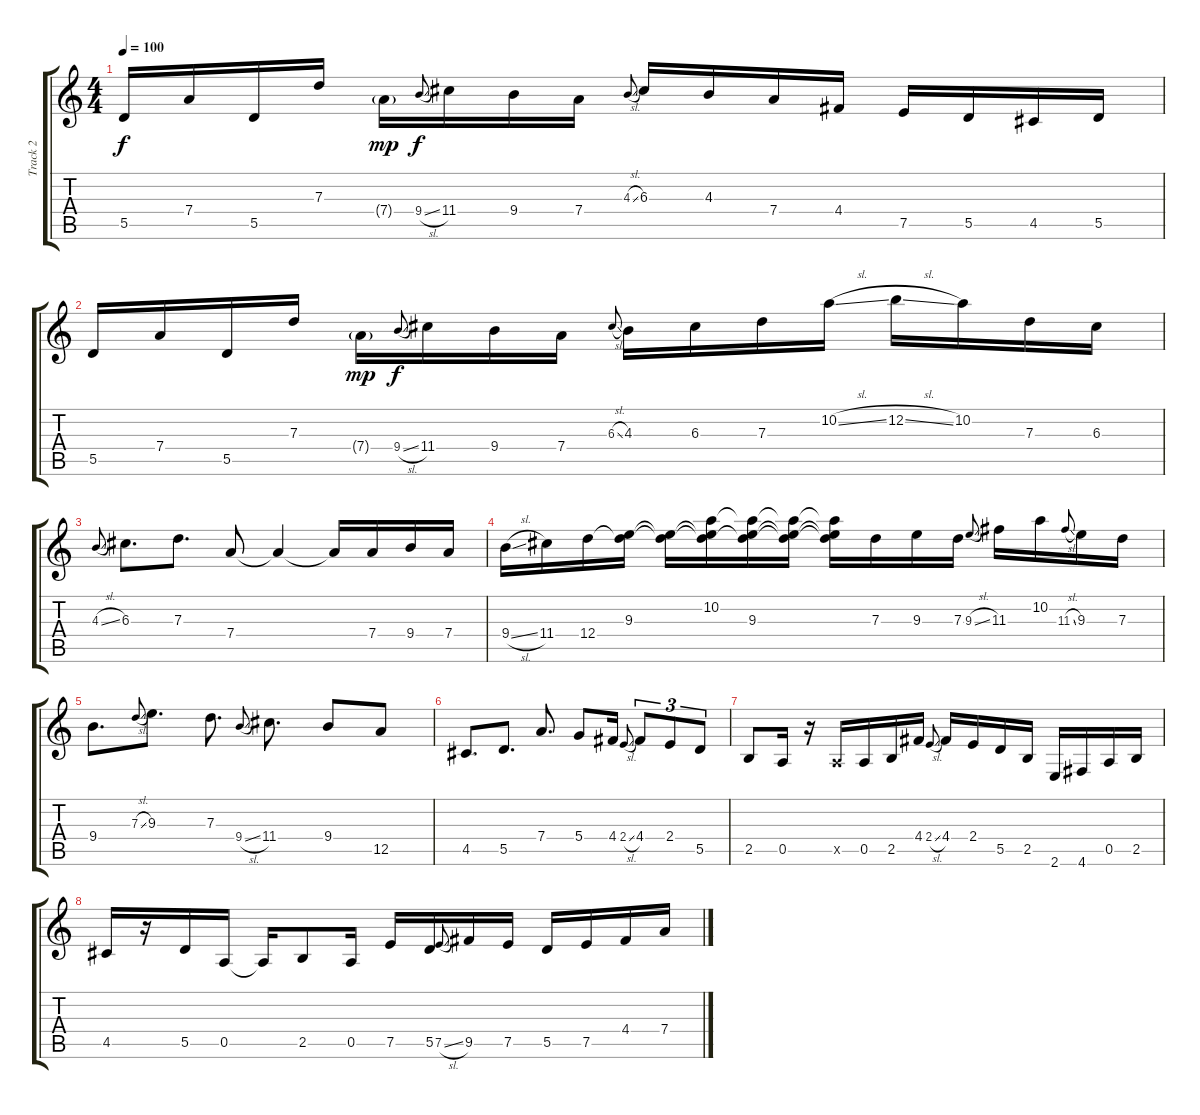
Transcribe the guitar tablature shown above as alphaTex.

\track ("Track 2" "Track 2") {instrument distortionguitar}
\staff {score tabs}
\tuning (E4 B3 G3 D3 A2 D2) {hide}
\ts (4 4)
\tempo 100
\clef g2
\ks c
5.5.16{dy f instrument distortionguitar} 7.4.16 5.5.16 7.3.16 7.4{g}.16{dy mp} 9.4{sl}.8{gr onbeat dy f} 11.4.16 9.4.16 7.4.16 4.3{sl}.8{gr onbeat} 6.3.16 4.3.16 7.4.16 4.4.16 7.5.16 5.5.16 4.5.16 5.5.16 |
5.5.16 7.4.16 5.5.16 7.3.16 7.4{g}.16{dy mp} 9.4{sl}.8{gr onbeat dy f} 11.4.16 9.4.16 7.4.16 6.3{sl}.8{gr onbeat} 4.3.16 6.3.16 7.3.16 10.2{sl}.16 12.2{sl}.16 10.2.16 7.3.16 6.3.16 |
4.3{sl}.8{gr onbeat} 6.3.8{d} 7.3.8{d} 7.4.8 7.4{t}.4 7.4{t}.16 7.4.16 9.4.16 7.4.16 |
9.4{sl}.16 11.4.16 12.4.16 (9.3 12.4{t}).16 (9.3{t} 12.4{t}).16 (10.2 9.3{t} 12.4{t}).16 (10.2{t} 9.3 12.4{t}).16 (10.2{t} 9.3{t} 12.4{t}).16 (10.2{t} 9.3{t} 12.4{t}).16 7.3.16 9.3.16 7.3.16 9.3{sl}.8{gr onbeat} 11.3.16 10.2.16 11.3{sl}.8{gr onbeat} 9.3.16 7.3.16 |
9.4.8{d} 7.3{sl}.8{gr onbeat} 9.3.8{d} 7.3.8{d} 9.4{sl}.8{gr onbeat} 11.4.8{d} 9.4.8 12.5.8 |
4.5.8{d} 5.5.8{d} 7.4.8{d} 5.4.8 4.4.16 2.4{sl}.8{gr onbeat} 4.4.8{tu (3 2)} 2.4.8{tu (3 2)} 5.5.8{tu (3 2)} |
2.5.8 0.5.16 r.16 0.5{x}.16 0.5.16 2.5.16 4.4.16 2.4{sl}.8{gr onbeat} 4.4.16 2.4.16 5.5.16 2.5.16 2.6.16 4.6.16 0.5.16 2.5.16 |
4.5.16 r.16 5.5.16 0.5.16 0.5{t}.16 2.5.8 0.5.16 7.5.16 5.5.16 7.5{sl}.8{gr onbeat} 9.5.16 7.5.16 5.5.16 7.5.16 4.4.16 7.4.16
